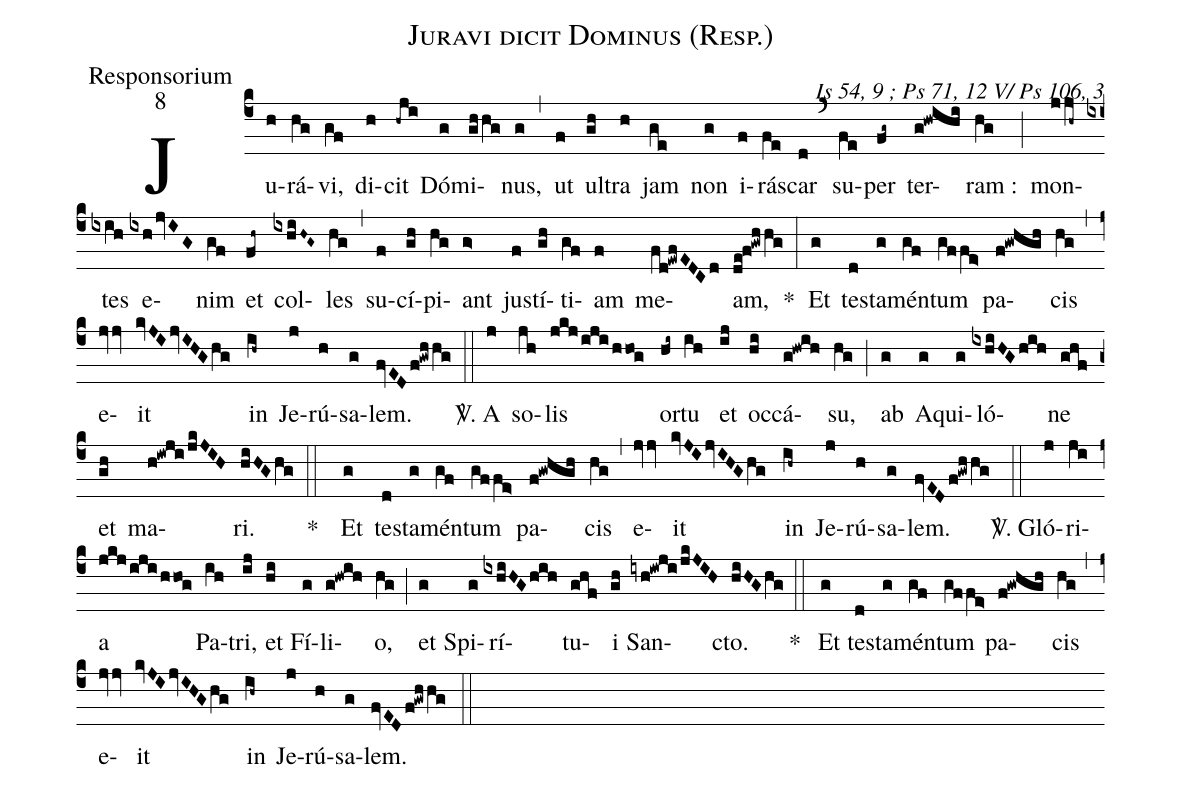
name:Juravi dicit Dominus (Resp.);
office-part:Responsorium;
mode:8;
commentary:Is 54, 9 ; Ps 71, 12 V/ Ps 106, 3;
%%
(c4)Ju(h)rá(hg)vi,(gf) di(h)cit(-hji) Dó(g)mi(ghhg)nus,(g) (,) ut(f) ul(gh)tra(h) jam(ge) non(g) i(f)rás(fe)car(d) (`) su(fe)per(fg~) ter(g!hwihi)ram :(hg) (;) mon(jjh~)tes(ixih) e(ixh/jvIG)nim(gf) et(fh~) col(ixhiH~G~)les(hg) (,) su(f)cí(gh)pi(hg)ant(g>) jus(f)tí(gh)ti(gf)am(f) me(fd!ewfEDCd)am,(de!f!gwhhg) *(:) Et(g) tes(d)ta(g)mén(gf)tum(gffe>) pa(f!gwhgh)cis(hg) (,) e(jvjv)it(kvJIjvIHGhg) in(ih~) Je(j)rú(h)sa(g)lem.(fvEDf!gwhhg) (::)

<sp>V/</sp>. A(j) so(jh)lis(jkj/iji/hhog)  or(hi~)tu(ih) et(ij) oc(hi)cá(g!hwih)su,(hg) (;) ab(g) A(g)qui(g)ló(ixhiHG/hih)ne(ghf) et(gh) ma(h!iwji/jkJIH)ri.(hiHGhg) (::)
*() Et(g) tes(d)ta(g)mén(gf)tum(gffe>) pa(f!gwhgh)cis(hg) (,) e(jvjv)it(kvJIjvIHGhg) in(ih~) Je(j)rú(h)sa(g)lem.(fvEDf!gwhhg) (::)

<sp>V/</sp>. Gló(j)ri(ji)a(jkj/iji/hhog) Pa(ih)tri,(ij) et(hi) Fí(g)li(g!hwih)o,(hg) (;) et(g) Spi(g)rí(ixhiHG/hih)tu(ghf)i(gh) San(iyh!iwji/jkJIH)cto.(hiHGhg) (::)
*() Et(g) tes(d)ta(g)mén(gf)tum(gffe>) pa(f!gwhgh)cis(hg) (,) e(jvjv)it(kvJIjvIHGhg) in(ih~) Je(j)rú(h)sa(g)lem.(fvEDf!gwhhg) (::)
